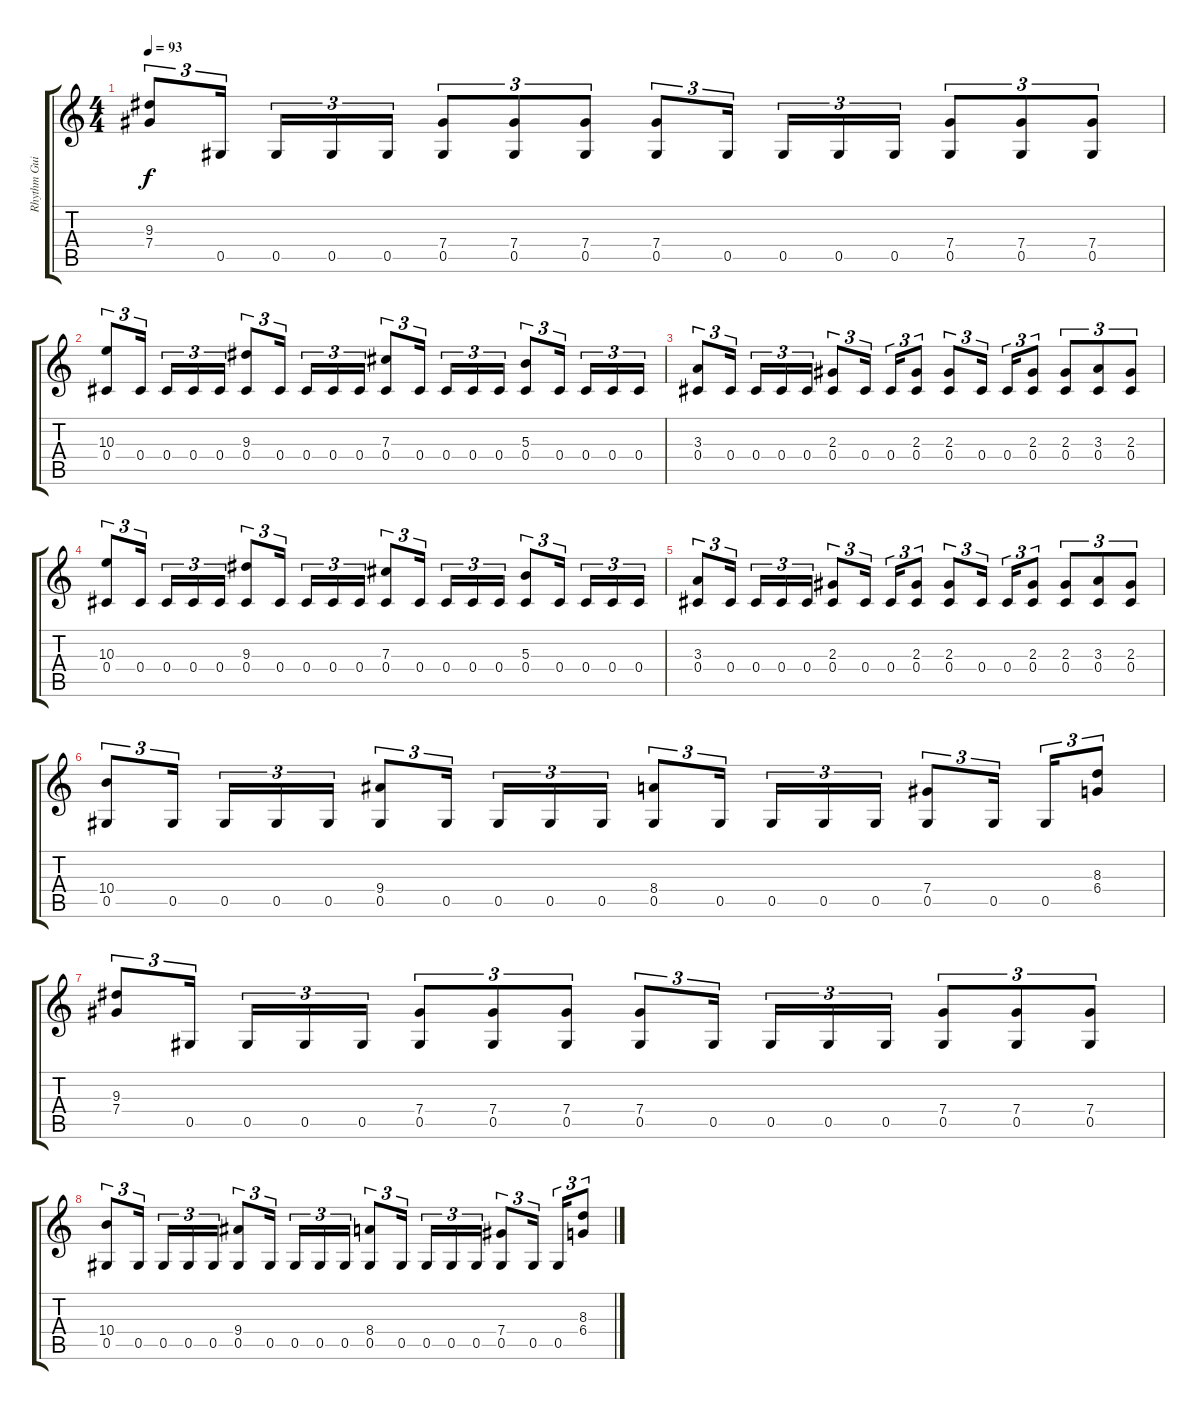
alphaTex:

\track ("Rhythm Guitar" "Rhythm Gui") {instrument distortionguitar}
\staff {score tabs}
\tuning (Eb4 Bb3 Gb3 Db3 Ab2 Eb2) {hide}
\ts (4 4)
\tempo 93
\clef g2
\ks c
(9.3 7.4).8{tu (3 2) dy f} 0.5.16{tu (3 2)} 0.5.16{tu (3 2)} 0.5.16{tu (3 2)} 0.5.16{tu (3 2)} (7.4 0.5).8{tu (3 2)} (7.4 0.5).8{tu (3 2)} (7.4 0.5).8{tu (3 2)} (7.4 0.5).8{tu (3 2)} 0.5.16{tu (3 2)} 0.5.16{tu (3 2)} 0.5.16{tu (3 2)} 0.5.16{tu (3 2)} (7.4 0.5).8{tu (3 2)} (7.4 0.5).8{tu (3 2)} (7.4 0.5).8{tu (3 2)} |
(10.3 0.4).8{tu (3 2)} 0.4.16{tu (3 2)} 0.4.16{tu (3 2)} 0.4.16{tu (3 2)} 0.4.16{tu (3 2)} (9.3 0.4).8{tu (3 2)} 0.4.16{tu (3 2)} 0.4.16{tu (3 2)} 0.4.16{tu (3 2)} 0.4.16{tu (3 2)} (7.3 0.4).8{tu (3 2)} 0.4.16{tu (3 2)} 0.4.16{tu (3 2)} 0.4.16{tu (3 2)} 0.4.16{tu (3 2)} (5.3 0.4).8{tu (3 2)} 0.4.16{tu (3 2)} 0.4.16{tu (3 2)} 0.4.16{tu (3 2)} 0.4.16{tu (3 2)} |
(3.3 0.4).8{tu (3 2)} 0.4.16{tu (3 2)} 0.4.16{tu (3 2)} 0.4.16{tu (3 2)} 0.4.16{tu (3 2)} (2.3 0.4).8{tu (3 2)} 0.4.16{tu (3 2)} 0.4.16{tu (3 2)} (2.3 0.4).8{tu (3 2)} (2.3 0.4).8{tu (3 2)} 0.4.16{tu (3 2)} 0.4.16{tu (3 2)} (2.3 0.4).8{tu (3 2)} (2.3 0.4).8{tu (3 2)} (3.3 0.4).8{tu (3 2)} (2.3 0.4).8{tu (3 2)} |
(10.3 0.4).8{tu (3 2)} 0.4.16{tu (3 2)} 0.4.16{tu (3 2)} 0.4.16{tu (3 2)} 0.4.16{tu (3 2)} (9.3 0.4).8{tu (3 2)} 0.4.16{tu (3 2)} 0.4.16{tu (3 2)} 0.4.16{tu (3 2)} 0.4.16{tu (3 2)} (7.3 0.4).8{tu (3 2)} 0.4.16{tu (3 2)} 0.4.16{tu (3 2)} 0.4.16{tu (3 2)} 0.4.16{tu (3 2)} (5.3 0.4).8{tu (3 2)} 0.4.16{tu (3 2)} 0.4.16{tu (3 2)} 0.4.16{tu (3 2)} 0.4.16{tu (3 2)} |
(3.3 0.4).8{tu (3 2)} 0.4.16{tu (3 2)} 0.4.16{tu (3 2)} 0.4.16{tu (3 2)} 0.4.16{tu (3 2)} (2.3 0.4).8{tu (3 2)} 0.4.16{tu (3 2)} 0.4.16{tu (3 2)} (2.3 0.4).8{tu (3 2)} (2.3 0.4).8{tu (3 2)} 0.4.16{tu (3 2)} 0.4.16{tu (3 2)} (2.3 0.4).8{tu (3 2)} (2.3 0.4).8{tu (3 2)} (3.3 0.4).8{tu (3 2)} (2.3 0.4).8{tu (3 2)} |
(10.4 0.5).8{tu (3 2)} 0.5.16{tu (3 2)} 0.5.16{tu (3 2)} 0.5.16{tu (3 2)} 0.5.16{tu (3 2)} (9.4 0.5).8{tu (3 2)} 0.5.16{tu (3 2)} 0.5.16{tu (3 2)} 0.5.16{tu (3 2)} 0.5.16{tu (3 2)} (8.4 0.5).8{tu (3 2)} 0.5.16{tu (3 2)} 0.5.16{tu (3 2)} 0.5.16{tu (3 2)} 0.5.16{tu (3 2)} (7.4 0.5).8{tu (3 2)} 0.5.16{tu (3 2)} 0.5.16{tu (3 2)} (8.3 6.4).8{tu (3 2)} |
(9.3 7.4).8{tu (3 2)} 0.5.16{tu (3 2)} 0.5.16{tu (3 2)} 0.5.16{tu (3 2)} 0.5.16{tu (3 2)} (7.4 0.5).8{tu (3 2)} (7.4 0.5).8{tu (3 2)} (7.4 0.5).8{tu (3 2)} (7.4 0.5).8{tu (3 2)} 0.5.16{tu (3 2)} 0.5.16{tu (3 2)} 0.5.16{tu (3 2)} 0.5.16{tu (3 2)} (7.4 0.5).8{tu (3 2)} (7.4 0.5).8{tu (3 2)} (7.4 0.5).8{tu (3 2)} |
(10.4 0.5).8{tu (3 2)} 0.5.16{tu (3 2)} 0.5.16{tu (3 2)} 0.5.16{tu (3 2)} 0.5.16{tu (3 2)} (9.4 0.5).8{tu (3 2)} 0.5.16{tu (3 2)} 0.5.16{tu (3 2)} 0.5.16{tu (3 2)} 0.5.16{tu (3 2)} (8.4 0.5).8{tu (3 2)} 0.5.16{tu (3 2)} 0.5.16{tu (3 2)} 0.5.16{tu (3 2)} 0.5.16{tu (3 2)} (7.4 0.5).8{tu (3 2)} 0.5.16{tu (3 2)} 0.5.16{tu (3 2)} (8.3 6.4).8{tu (3 2)}
